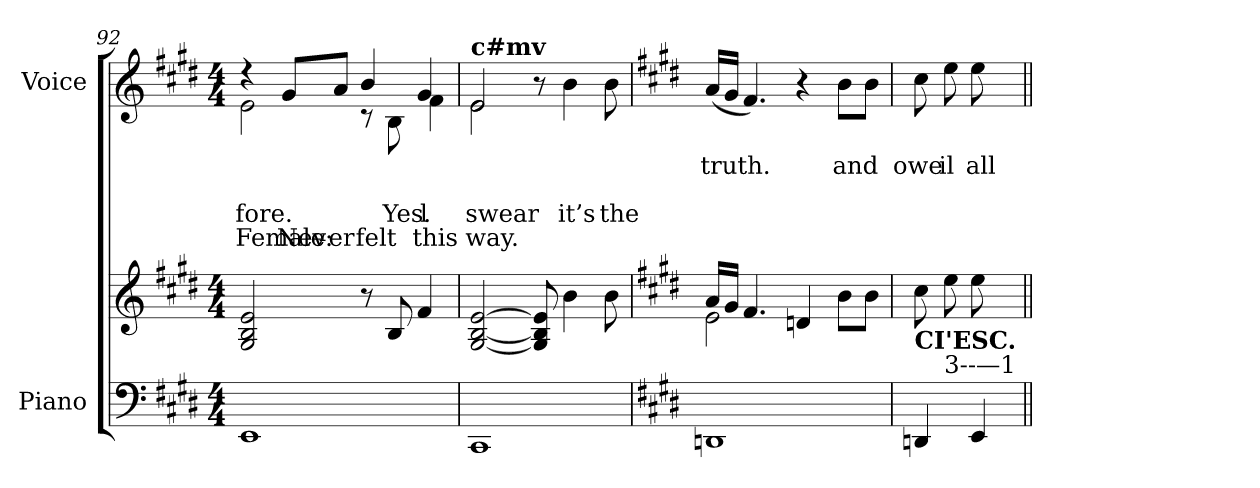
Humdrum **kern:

**kern	**kern	**kern	**text	**text	**text	**text
*part2	*part2	*part1	*part1	*part1	*part1	*part1
*staff3	*staff2	*staff1	*staff1	*staff1	*staff1	*staff1
*I"Piano	*	*I"Voice	*	*	*	*
*I'Pno	*	*I'V	*	*	*	*
*clefF4	*clefG2	*clefG2	*	*	*	*
*k[f#c#g#d#]	*k[f#c#g#d#]	*k[f#c#g#d#]	*	*	*	*
*M4/4	*M4/4	*M4/4	*	*	*	*
=92	=92	=92	=92	=92	=92	=92
*	*	*^	*	*	*	*
!	!	!	!	!	!	!LO:LY:b	!LO:LY:b
1EE	2G#/ 2B/ 2e/	4rdd	2e\	.	.	-fore.	Female:
!	!	!	!	!	!	!	!LO:LY:b
.	.	8g#/L	.	.	.	.	Nev-
!	!	!	!	!	!	!	!LO:LY:b
.	.	8a/J	.	.	.	.	-er
!	!	!	!	!	!	!	!LO:LY:b
.	8r	4b/	8rB	.	.	.	felt
!	!	!	!	!	!	!LO:LY:b	!
.	8B/	.	8B\	.	.	Yes.	.
!	!	!	!	!	!	!LO:LY:b	!LO:LY:b
.	4f#/	4g#/	4f#\	.	.	l	this
=93	=93	=93	=93	=93	=93	=93	=93
!	!	!LO:TX:a:B:t=c#mv	!	!	!	!	!
!	!	!	!	!	!	!LO:LY:b	!LO:LY:b
1CC#	[<2G#/ [<2B/ [>2e/	2e/	2e\	.	.	swear	way.
.	8G#/] 8B/] 8e/]	2ryy	8r	.	.	.	.
!	!	!	!	!	!	!LO:LY:b	!
.	4b\	.	4b\	.	.	it’s	.
!	!	!	!	!	!	!LO:LY:b	!
.	8b\	.	8b\	.	.	the	.
*	*	*v	*v	*	*	*	*
!!LO:PB:g=z
=94	=94	=94	=94	=94	=94	=94
*k[f#c#g#d#]	*k[f#c#g#d#]	*k[f#c#g#d#]	*	*	*	*
*	*^	*^	*	*	*	*
!	!	!	!	!	!LO:LY:b	!	!	!
*	*	*	*v	*v	*	*	*	*
1DDn	16a/LL	2e\	(<16a/LL	truth.	.	.	.
.	16g#/JJ	.	16g#/JJ	.	.	.	.
.	4.f#/	.	4.f#/)	.	.	.	.
.	4dn/	2ryy	4r	.	.	.	.
!	!	!	!	!LO:LY:b	!	!	!
.	8b\L	.	8b\L	and	.	.	.
.	8b\J	.	8b\J	.	.	.	.
*	*v	*v	*	*	*	*	*
=95	=95	=95	=95	=95	=95	=95
!	!LO:TX:b:B:t=CI'ESC.	!	!	!	!	!
!	!	!	!LO:LY:b	!	!	!
4DDn/	8cc#\L	8cc#\L	owe	.	.	.
!	!LO:TX:b:t=3--—1	!	!	!	!	!
!	!	!	!LO:LY:b	!	!	!
.	8ee\	8ee\	il	.	.	.
!	!	!	!LO:LY:b	!	!	!
4EE/	8ee\	8ee\	all	.	.	.
.	8ryy	8ryy	.	.	.	.
=||	=||	=||	=||	=||	=||	=||
*-	*-	*-	*-	*-	*-	*-
